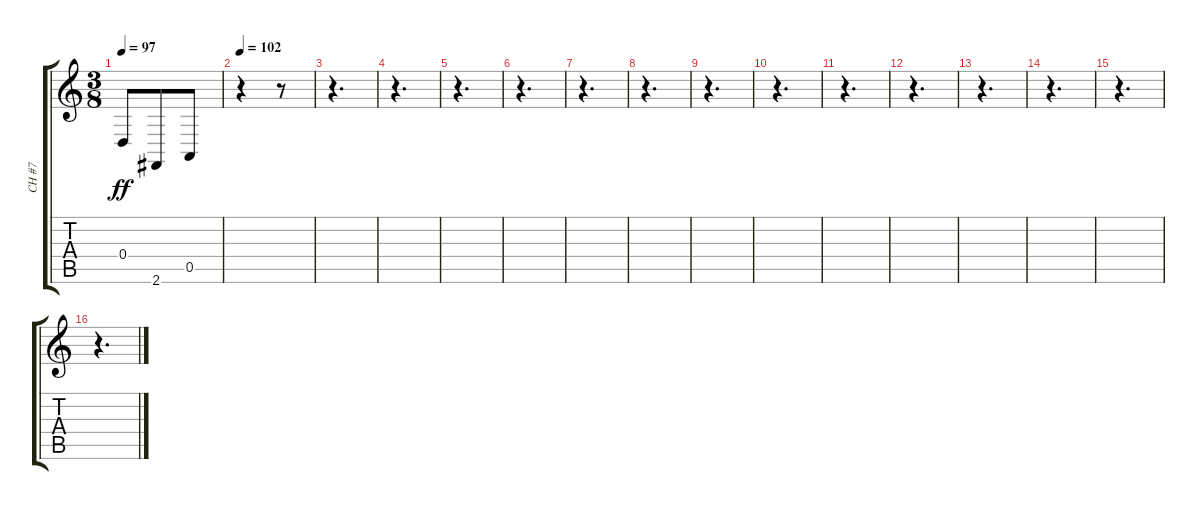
\track ("CH #7" "CH #7") {instrument stringensemble1}
\staff {score tabs}
\tuning (E4 B3 G3 D3 A2 E2) {hide}
\ts (3 8)
\tempo 97
\clef g2
\ks c
0.4.8{dy ff} 2.6.8 0.5.8 |
\tempo 102
r.4 r.8 |
r.4{d} |
r.4{d} |
r.4{d} |
r.4{d} |
r.4{d} |
r.4{d} |
r.4{d} |
r.4{d} |
r.4{d} |
r.4{d} |
r.4{d} |
r.4{d} |
r.4{d} |
r.4{d}
